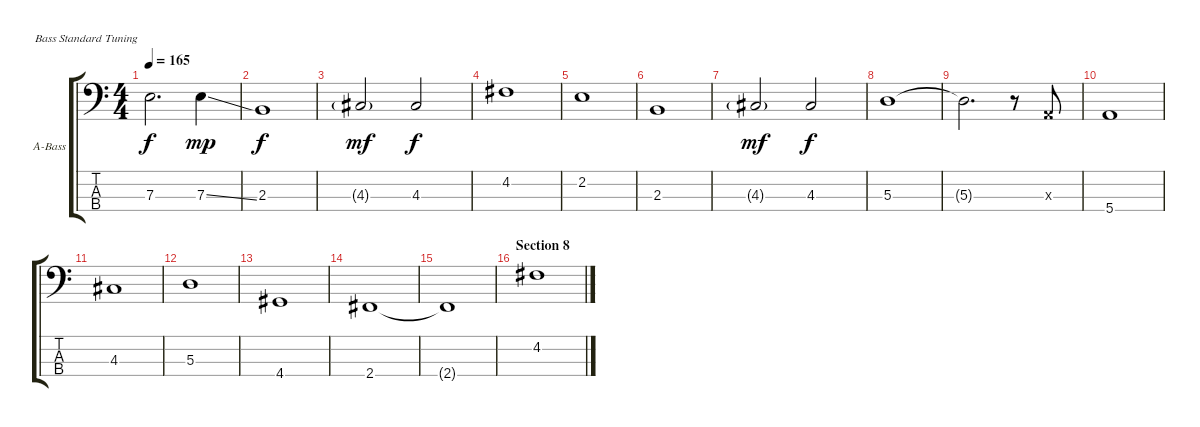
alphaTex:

\bracketExtendMode groupsimilarinstruments
\firstSystemTrackNameOrientation horizontal
\otherSystemsTrackNameOrientation horizontal
\track ("Acoustic Bass" "A-Bass") {instrument acousticbass}
\staff {score tabs}
\tuning (G2 D2 A1 E1)
\ts (4 4)
\tempo 165
\clef f4
\scale
0.333333
\ks c
7.3.2{d dy f} 7.3{ss}.4{dy mp} |
\scale
0.333333 2.3.1{dy f} |
\scale
0.333333 4.3{g}.2{dy mf} 4.3.2{dy f} |
\scale
0.333333 4.2.1 |
\scale
0.333333 2.2.1 |
\scale
0.333333 2.3.1 |
\scale
0.333333 4.3{g}.2{dy mf} 4.3.2{dy f} |
\scale
0.333333 5.3.1 |
\scale
0.333333 5.3{t}.2{d} r.8 0.3{x}.8 |
\scale
0.333333 5.4.1 |
\scale
0.333333 4.3.1 |
\scale
0.333333 5.3.1 |
\scale
0.333333 4.4.1 |
\scale
0.333333 2.4.1 |
\scale
0.333333 2.4{t}.1 |
\section ("" "Section 8")
\scale
0.333333 4.2.1
